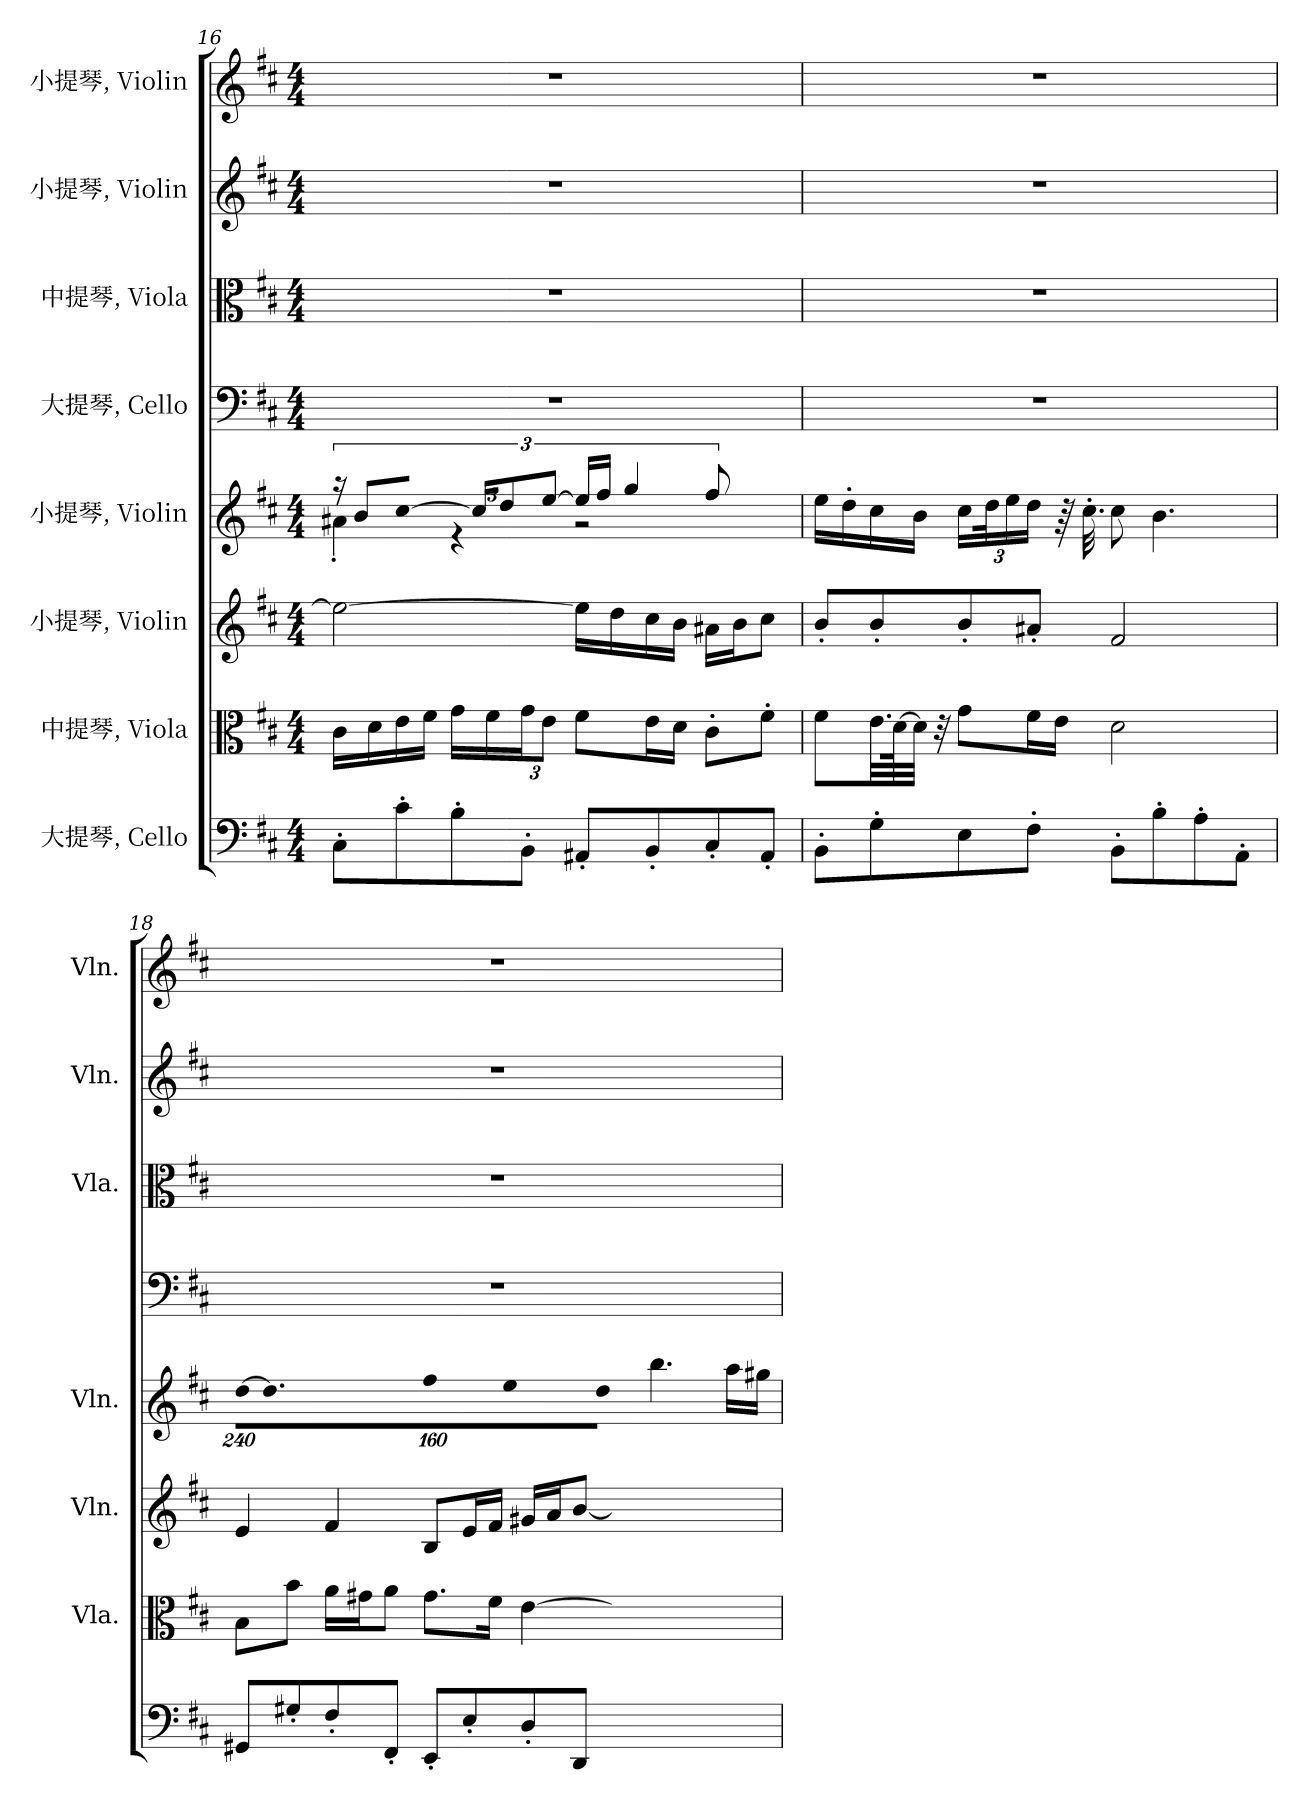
**kern	**kern	**kern	**kern	**kern	**kern	**kern	**kern
*part8	*part7	*part6	*part5	*part4	*part3	*part2	*part1
*staff8	*staff7	*staff6	*staff5	*staff4	*staff3	*staff2	*staff1
*I"大提琴, Cello	*I"中提琴, Viola	*I"小提琴, Violin	*I"小提琴, Violin	*I"大提琴, Cello	*I"中提琴, Viola	*I"小提琴, Violin	*I"小提琴, Violin
*	*I'Vla.	*I'Vln.	*I'Vln.	*	*I'Vla.	*I'Vln.	*I'Vln.
*clefF4	*clefC3	*clefG2	*clefG2	*clefF4	*clefC3	*clefG2	*clefG2
*k[f#c#]	*k[f#c#]	*k[f#c#]	*k[f#c#]	*k[f#c#]	*k[f#c#]	*k[f#c#]	*k[f#c#]
*M4/4	*M4/4	*M4/4	*M4/4	*M4/4	*M4/4	*M4/4	*M4/4
=16	=16	=16	=16	=16	=16	=16	=16
*	*	*	*^	*	*	*	*
8C#'\L	16c#\LL	2ee\_	24r	4a#X'\	1r	1r	1r	1r
.	.	.	12b/L	.	.	.	.	.
.	16d\	.	.	.	.	.	.	.
8c#'\	16e\	.	[8cc#/J	.	.	.	.	.
.	16f#\JJ	.	.	.	.	.	.	.
*	*	*	*Xbrackettup	*	*	*	*	*
8B'\	16g\LL	.	24cc#/KL]	4r	.	.	.	.
.	.	.	12dd/	.	.	.	.	.
.	16f#\	.	.	.	.	.	.	.
*	*Xbrackettup	*	*	*	*	*	*	*
8BB'\J	24g\J	.	[8ee/J	.	.	.	.	.
.	12e\J	.	.	.	.	.	.	.
8AA#X'/L	8f#\L	16ee\LL]	16ee/LL]	2r	.	.	.	.
.	.	16dd\	16ff#/JJ	.	.	.	.	.
8BB'/	16e\L	16cc#\	4gg/	.	.	.	.	.
.	16d\JJ	16b\JJ	.	.	.	.	.	.
8C#'/	8c#'\L	16a#X\LL	.	.	.	.	.	.
.	.	16b\J	.	.	.	.	.	.
8AA#'/J	8f#'\J	8cc#\J	8ff#/	.	.	.	.	.
*	*	*	*v	*v	*	*	*	*
!!LO:PB:g=z
=17	=17	=17	=17	=17	=17	=17	=17
8BB'\L	8f#\L	8b'/L	16ee\LL	1r	1r	1r	1r
.	.	.	16dd'\	.	.	.	.
8G'\	32.e\LL	8b'/	16cc#\	.	.	.	.
.	[64d\K	.	.	.	.	.	.
.	32d\JJJ]	.	16b\JJ	.	.	.	.
.	32r	.	.	.	.	.	.
8E\	8g\L	8b'/	16cc#\LL	.	.	.	.
.	.	.	48dd\K	.	.	.	.
.	.	.	24ee\	.	.	.	.
8F#'\J	16f#\L	8a#X'/J	16dd\JJ	.	.	.	.
.	16e\JJ	.	64r	.	.	.	.
.	.	.	32.cc#'\	.	.	.	.
8BB'\L	2d\	2f#/	8cc#\	.	.	.	.
8B'\	.	.	4.b\	.	.	.	.
8A'\	.	.	.	.	.	.	.
8AA'\J	.	.	.	.	.	.	.
=18	=18	=18	=18	=18	=18	=18	=18
!	!	!	!LO:N:vis=16	!	!	!	!
8GG#X/L	8B\L	4e/	[1920%137dd\KL	1r	1r	1r	1r
!	!	!	!LO:N:vis=4.	!	!	!	!
.	.	.	640%137dd\]	.	.	.	.
8G#X'/	8b\J	.	.	.	.	.	.
8F#'/	16a\LL	4f#/	.	.	.	.	.
.	.	.	1920ryy	.	.	.	.
!	!	!	!LO:N:vis=16	!	!	!	!
.	.	.	1920%137ff#\L	.	.	.	.
.	16g#X\J	.	.	.	.	.	.
!	!	!	!LO:N:vis=16	!	!	!	!
.	.	.	1920%137ee\	.	.	.	.
8FF#'/J	8a\J	.	.	.	.	.	.
!	!	!	!LO:N:vis=16	!	!	!	!
.	.	.	1920%137dd\JJ	.	.	.	.
8EE'/L	8.g#\L	8B/L	4.bb\	.	.	.	.
8E'/	.	16e/L	.	.	.	.	.
.	16f#\Jk	16f#/JJ	.	.	.	.	.
8D'/	[4e\	16g#X/LL	.	.	.	.	.
.	.	16a/J	.	.	.	.	.
8DD/J	.	[8b/J	16aa\LL	.	.	.	.
.	.	.	16gg#X\JJ	.	.	.	.
=	=	=	=	=	=	=	=
*-	*-	*-	*-	*-	*-	*-	*-
